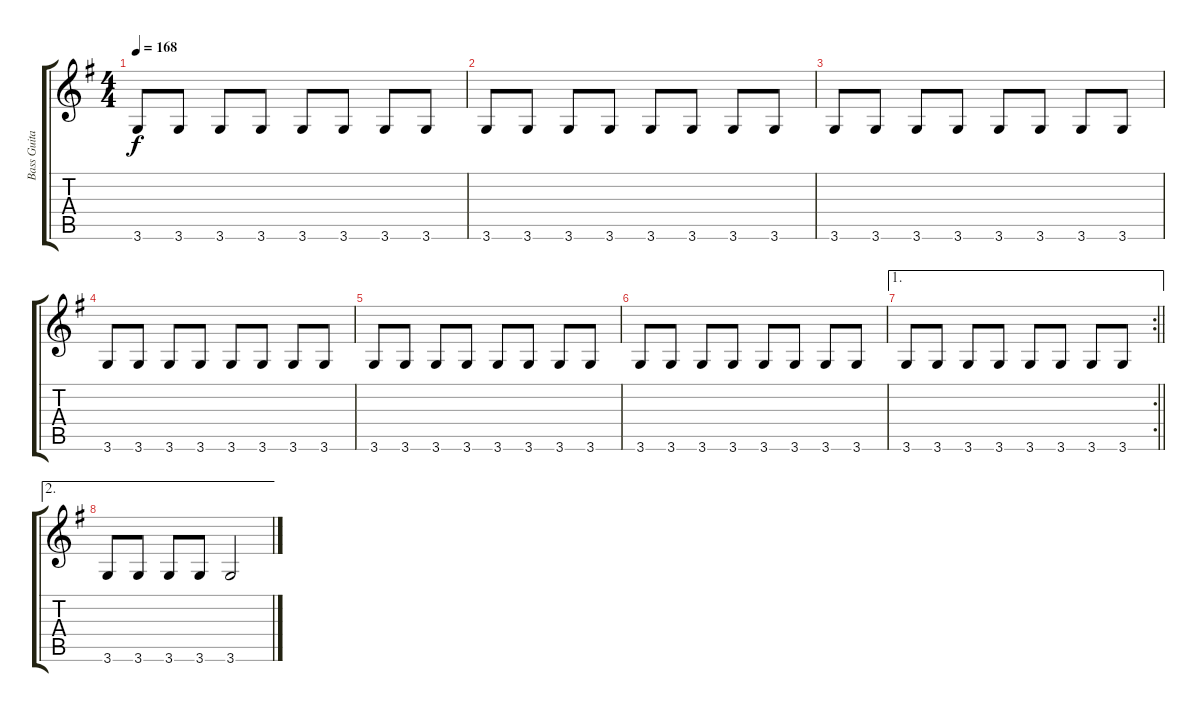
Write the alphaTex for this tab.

\track ("Bass Guitar" "Bass Guita") {instrument acousticguitarsteel}
\staff {score tabs}
\tuning (E4 B3 G3 D3 A2 E2) {hide}
\ts (4 4)
\tempo 168
\clef g2
\ks g
3.6.8{dy f} 3.6.8 3.6.8 3.6.8 3.6.8 3.6.8 3.6.8 3.6.8 |
3.6.8 3.6.8 3.6.8 3.6.8 3.6.8 3.6.8 3.6.8 3.6.8 |
3.6.8 3.6.8 3.6.8 3.6.8 3.6.8 3.6.8 3.6.8 3.6.8 |
3.6.8 3.6.8 3.6.8 3.6.8 3.6.8 3.6.8 3.6.8 3.6.8 |
3.6.8 3.6.8 3.6.8 3.6.8 3.6.8 3.6.8 3.6.8 3.6.8 |
3.6.8 3.6.8 3.6.8 3.6.8 3.6.8 3.6.8 3.6.8 3.6.8 |
\ae 1
\rc 2
\barLineRight lightlight
3.6.8 3.6.8 3.6.8 3.6.8 3.6.8 3.6.8 3.6.8 3.6.8 |
\ae 2
3.6.8 3.6.8 3.6.8 3.6.8 3.6.2
